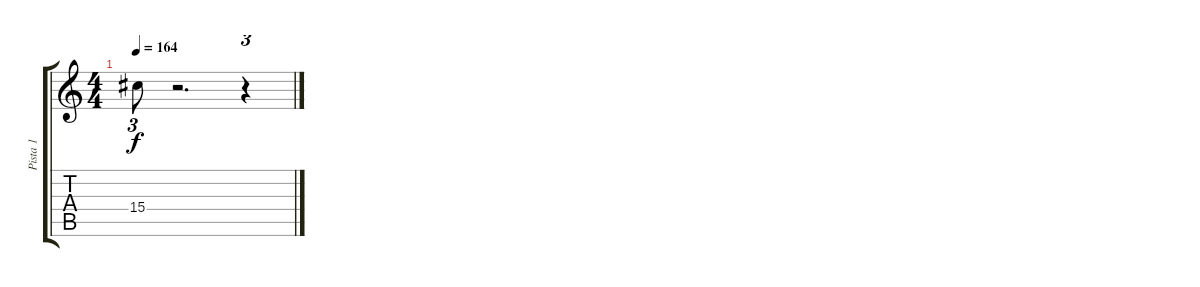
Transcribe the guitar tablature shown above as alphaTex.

\track ("Pista 1" "Pista 1") {instrument distortionguitar}
\staff {score tabs}
\tuning (C4 G3 Eb3 Bb2 F2 C2) {hide}
\ts (4 4)
\tempo 164
\clef g2
\ks c
15.4{t}.8{tu (3 2) dy f} r.2{d} r.4{tu (3 2)}
